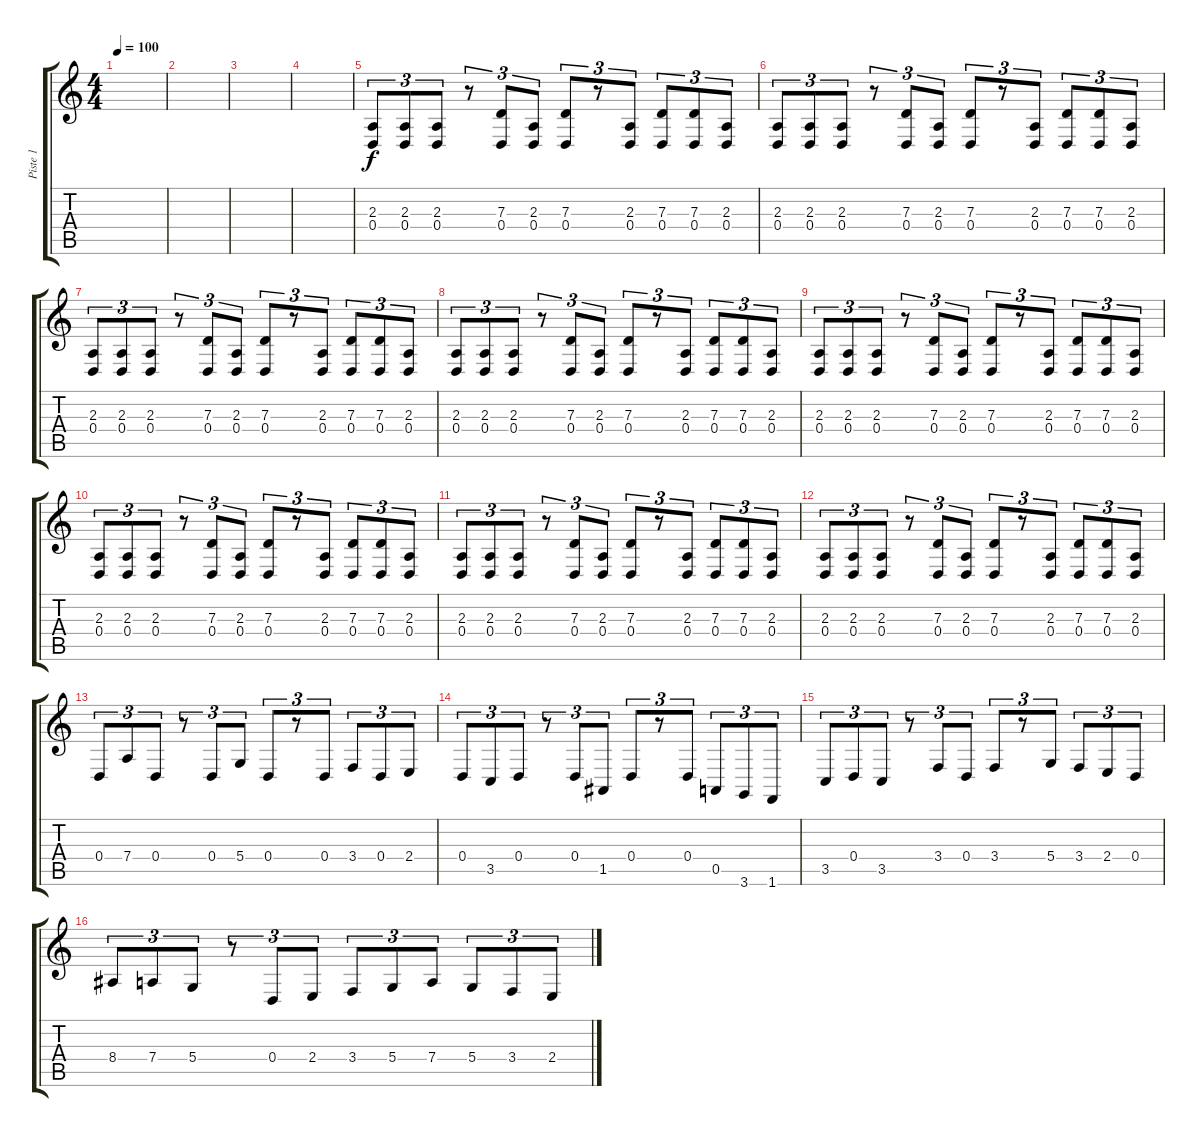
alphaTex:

\track ("Piste 1" "Piste 1") {instrument drawbarorgan}
\staff {score tabs}
\tuning (E4 B3 G3 D3 A2 E2) {hide}
\ts (4 4)
\tempo 100
\clef g2
\ks c
|
|
|
|
(2.3 0.4).8{tu (3 2)} (2.3 0.4).8{tu (3 2)} (2.3 0.4).8{tu (3 2)} r.8{tu (3 2)} (7.3 0.4).8{tu (3 2)} (2.3 0.4).8{tu (3 2)} (7.3 0.4).8{tu (3 2)} r.8{tu (3 2)} (2.3 0.4).8{tu (3 2)} (7.3 0.4).8{tu (3 2)} (7.3 0.4).8{tu (3 2)} (2.3 0.4).8{tu (3 2)} |
(2.3 0.4).8{tu (3 2)} (2.3 0.4).8{tu (3 2)} (2.3 0.4).8{tu (3 2)} r.8{tu (3 2)} (7.3 0.4).8{tu (3 2)} (2.3 0.4).8{tu (3 2)} (7.3 0.4).8{tu (3 2)} r.8{tu (3 2)} (2.3 0.4).8{tu (3 2)} (7.3 0.4).8{tu (3 2)} (7.3 0.4).8{tu (3 2)} (2.3 0.4).8{tu (3 2)} |
(2.3 0.4).8{tu (3 2)} (2.3 0.4).8{tu (3 2)} (2.3 0.4).8{tu (3 2)} r.8{tu (3 2)} (7.3 0.4).8{tu (3 2)} (2.3 0.4).8{tu (3 2)} (7.3 0.4).8{tu (3 2)} r.8{tu (3 2)} (2.3 0.4).8{tu (3 2)} (7.3 0.4).8{tu (3 2)} (7.3 0.4).8{tu (3 2)} (2.3 0.4).8{tu (3 2)} |
(2.3 0.4).8{tu (3 2)} (2.3 0.4).8{tu (3 2)} (2.3 0.4).8{tu (3 2)} r.8{tu (3 2)} (7.3 0.4).8{tu (3 2)} (2.3 0.4).8{tu (3 2)} (7.3 0.4).8{tu (3 2)} r.8{tu (3 2)} (2.3 0.4).8{tu (3 2)} (7.3 0.4).8{tu (3 2)} (7.3 0.4).8{tu (3 2)} (2.3 0.4).8{tu (3 2)} |
(2.3 0.4).8{tu (3 2)} (2.3 0.4).8{tu (3 2)} (2.3 0.4).8{tu (3 2)} r.8{tu (3 2)} (7.3 0.4).8{tu (3 2)} (2.3 0.4).8{tu (3 2)} (7.3 0.4).8{tu (3 2)} r.8{tu (3 2)} (2.3 0.4).8{tu (3 2)} (7.3 0.4).8{tu (3 2)} (7.3 0.4).8{tu (3 2)} (2.3 0.4).8{tu (3 2)} |
(2.3 0.4).8{tu (3 2)} (2.3 0.4).8{tu (3 2)} (2.3 0.4).8{tu (3 2)} r.8{tu (3 2)} (7.3 0.4).8{tu (3 2)} (2.3 0.4).8{tu (3 2)} (7.3 0.4).8{tu (3 2)} r.8{tu (3 2)} (2.3 0.4).8{tu (3 2)} (7.3 0.4).8{tu (3 2)} (7.3 0.4).8{tu (3 2)} (2.3 0.4).8{tu (3 2)} |
(2.3 0.4).8{tu (3 2)} (2.3 0.4).8{tu (3 2)} (2.3 0.4).8{tu (3 2)} r.8{tu (3 2)} (7.3 0.4).8{tu (3 2)} (2.3 0.4).8{tu (3 2)} (7.3 0.4).8{tu (3 2)} r.8{tu (3 2)} (2.3 0.4).8{tu (3 2)} (7.3 0.4).8{tu (3 2)} (7.3 0.4).8{tu (3 2)} (2.3 0.4).8{tu (3 2)} |
(2.3 0.4).8{tu (3 2)} (2.3 0.4).8{tu (3 2)} (2.3 0.4).8{tu (3 2)} r.8{tu (3 2)} (7.3 0.4).8{tu (3 2)} (2.3 0.4).8{tu (3 2)} (7.3 0.4).8{tu (3 2)} r.8{tu (3 2)} (2.3 0.4).8{tu (3 2)} (7.3 0.4).8{tu (3 2)} (7.3 0.4).8{tu (3 2)} (2.3 0.4).8{tu (3 2)} |
0.4.8{tu (3 2)} 7.4.8{tu (3 2)} 0.4.8{tu (3 2)} r.8{tu (3 2)} 0.4.8{tu (3 2)} 5.4.8{tu (3 2)} 0.4.8{tu (3 2)} r.8{tu (3 2)} 0.4.8{tu (3 2)} 3.4.8{tu (3 2)} 0.4.8{tu (3 2)} 2.4.8{tu (3 2)} |
0.4.8{tu (3 2)} 3.5.8{tu (3 2)} 0.4.8{tu (3 2)} r.8{tu (3 2)} 0.4.8{tu (3 2)} 1.5.8{tu (3 2)} 0.4.8{tu (3 2)} r.8{tu (3 2)} 0.4.8{tu (3 2)} 0.5.8{tu (3 2)} 3.6.8{tu (3 2)} 1.6.8{tu (3 2)} |
3.5.8{tu (3 2)} 0.4.8{tu (3 2)} 3.5.8{tu (3 2)} r.8{tu (3 2)} 3.4.8{tu (3 2)} 0.4.8{tu (3 2)} 3.4.8{tu (3 2)} r.8{tu (3 2)} 5.4.8{tu (3 2)} 3.4.8{tu (3 2)} 2.4.8{tu (3 2)} 0.4.8{tu (3 2)} |
8.4.8{tu (3 2)} 7.4.8{tu (3 2)} 5.4.8{tu (3 2)} r.8{tu (3 2)} 0.4.8{tu (3 2)} 2.4.8{tu (3 2)} 3.4.8{tu (3 2)} 5.4.8{tu (3 2)} 7.4.8{tu (3 2)} 5.4.8{tu (3 2)} 3.4.8{tu (3 2)} 2.4.8{tu (3 2)}
